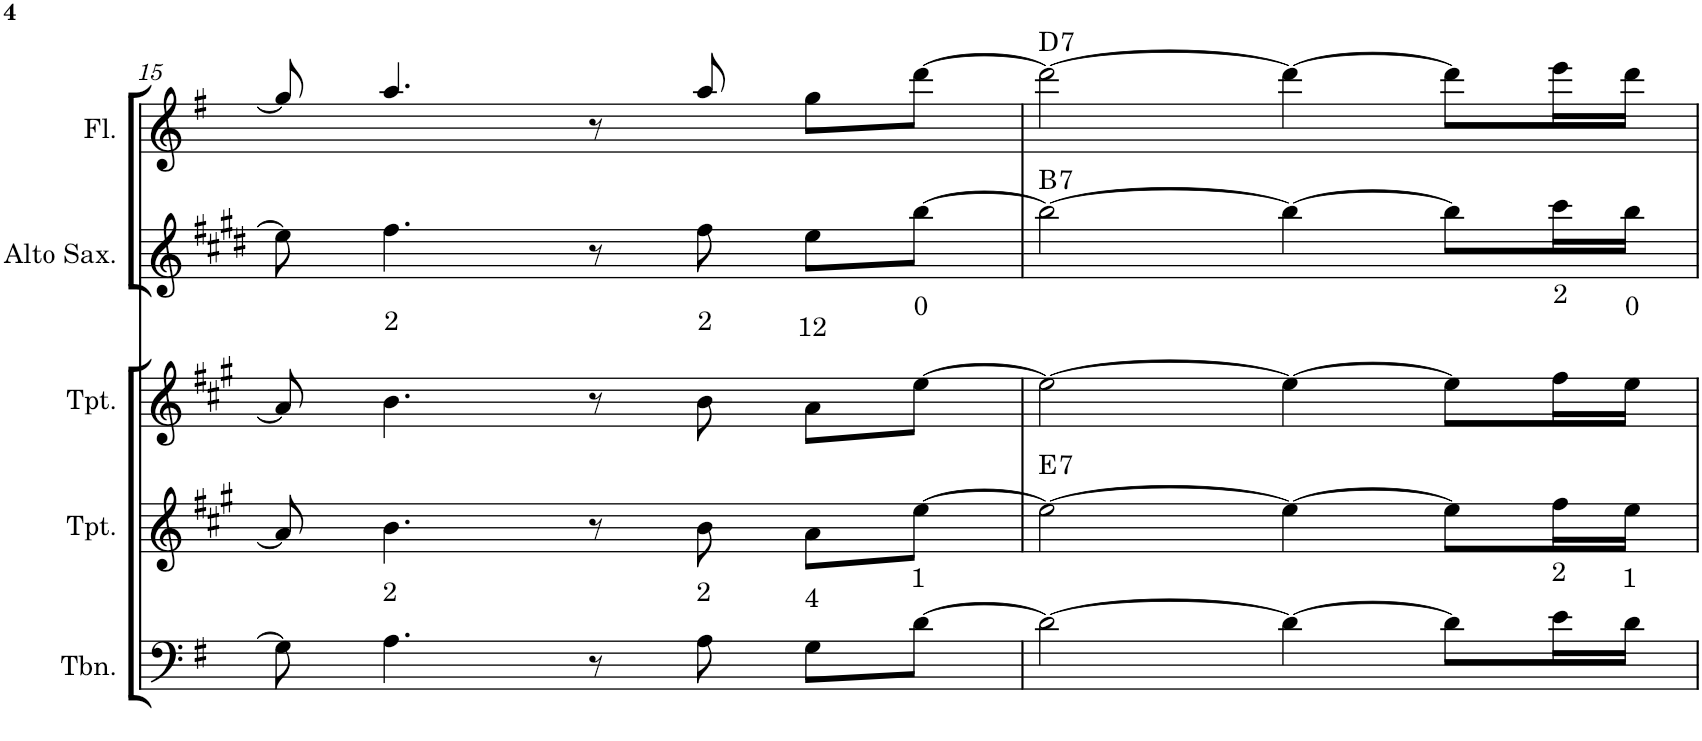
**kern	**kern	**harte	**kern	**kern	**harte	**kern	**harte
*part5	*part4	*part4	*part3	*part2	*part2	*part1	*part1
*staff5	*staff4	*	*staff3	*staff2	*	*staff1	*
*I"C clavF	*I"Bb	*	*I"Bb - Pirata	*I"Eb	*	*I"C clavG	*
!!LO:PB:g=z
*clefF4	*clefG2	*	*clefG2	*clefG2	*	*clefG2	*
*	*Trd1c2	*	*Trd1c2	*Trd5c9	*	*	*
*k[f#]	*k[f#c#g#]	*	*k[f#c#g#]	*k[f#c#g#d#]	*	*k[f#]	*
*G:	*A:	*	*A:	*E:	*	*G:	*
*M4/4	*M4/4	*	*M4/4	*M4/4	*	*M4/4	*
=15	=15	=15	=15	=15	=15	=15	=15
8G\]	8a/]	.	8a/]	8ee\]	.	8gg/]	.
!LO:TX:a:t=2	!	!	!	!	!	!	!
4.A\	4.b\	.	4.b\	4.ff#\	.	4.aa/	.
8r	8r	.	8r	8r	.	8r	.
!LO:TX:a:t=2	!	!	!	!	!	!	!
8A\	8b\	.	8b\	8ff#\	.	8aa/	.
!LO:TX:a:t=4	!	!	!	!	!	!	!
8G\L	8a\L	.	8a\L	8ee\L	.	8gg\L	.
!LO:TX:a:t=1	!	!	!	!	!	!	!
[>8d\J	[>8ee\J	.	[>8ee\J	[>8bb\J	.	[>8ddd\J	.
=16	=16	=16	=16	=16	=16	=16	=16
!	!	!LO:H:kt=7	!	!	!LO:H:kt=7	!	!LO:H:kt=7
2d\_	2ee\_	E:7	2ee\_	2bb\_	B:7	2ddd\_	D:7
4d\_	4ee\_	.	4ee\_	4bb\_	.	4ddd\_	.
8d\L]	8ee\L]	.	8ee\L]	8bb\L]	.	8ddd\L]	.
!LO:TX:a:t=2	!	!	!	!	!	!	!
16e\L	16ff#\L	.	16ff#\L	16ccc#\L	.	16eee\L	.
!LO:TX:a:t=1	!	!	!	!	!	!	!
16d\JJ	16ee\JJ	.	16ee\JJ	16bb\JJ	.	16ddd\JJ	.
=	=	=	=	=	=	=	=
*-	*-	*-	*-	*-	*-	*-	*-
